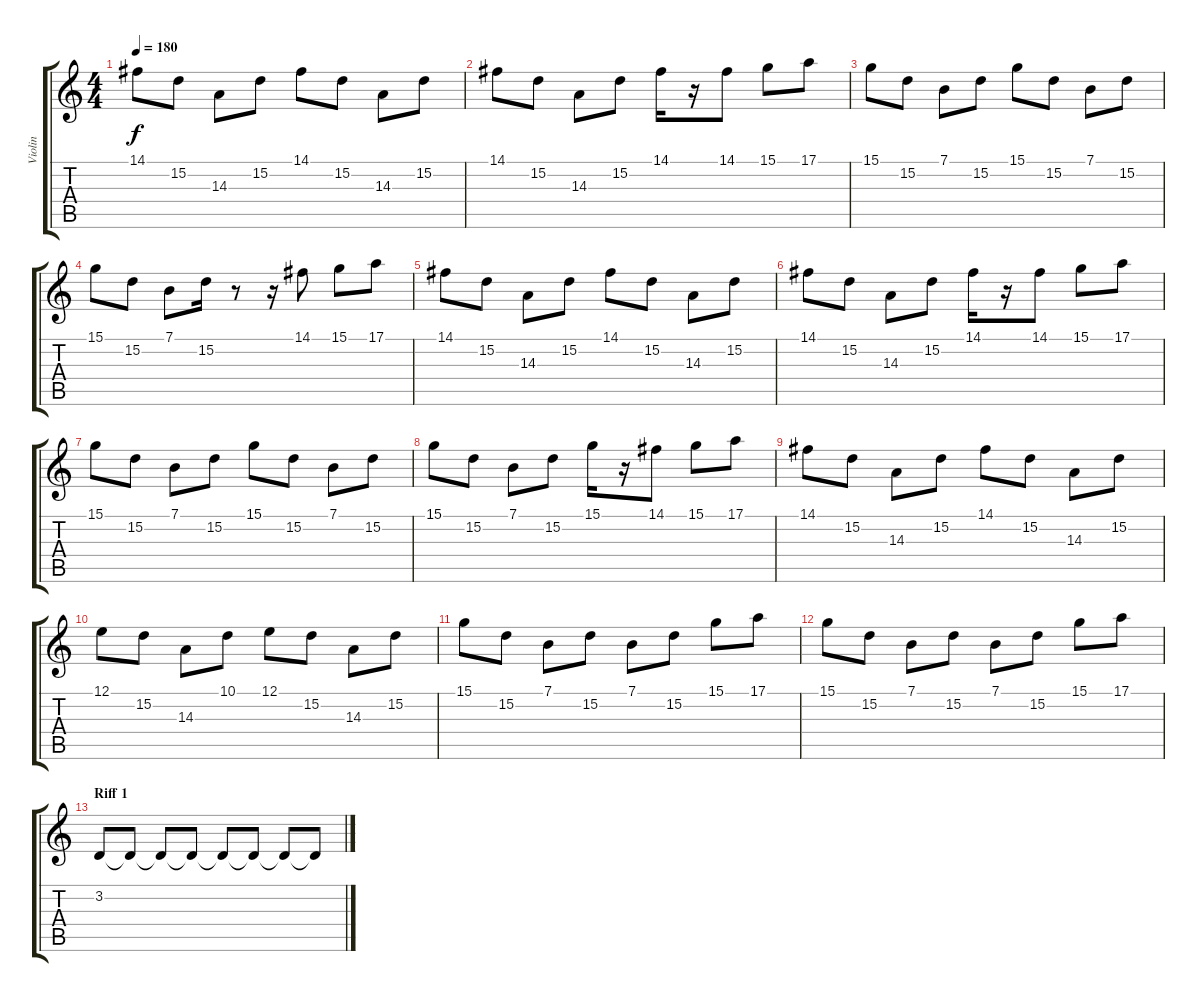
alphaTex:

\track ("Violin" "Violin") {instrument violin}
\staff {score tabs}
\tuning (E4 B3 G3 D3 A2 E2) {hide}
\ts (4 4)
\tempo 180
\clef g2
\ks c
14.1.8{dy f} 15.2.8 14.3.8 15.2.8 14.1.8 15.2.8 14.3.8 15.2.8 |
14.1.8 15.2.8 14.3.8 15.2.8 14.1.16 r.16 14.1.8 15.1.8 17.1.8 |
15.1.8 15.2.8 7.1.8 15.2.8 15.1.8 15.2.8 7.1.8 15.2.8 |
15.1.8 15.2.8 7.1.8 15.2.16 r.8 r.16 14.1.8 15.1.8 17.1.8 |
14.1.8 15.2.8 14.3.8 15.2.8 14.1.8 15.2.8 14.3.8 15.2.8 |
14.1.8 15.2.8 14.3.8 15.2.8 14.1.16 r.16 14.1.8 15.1.8 17.1.8 |
15.1.8 15.2.8 7.1.8 15.2.8 15.1.8 15.2.8 7.1.8 15.2.8 |
15.1.8 15.2.8 7.1.8 15.2.8 15.1.16 r.16 14.1.8 15.1.8 17.1.8 |
14.1.8 15.2.8 14.3.8 15.2.8 14.1.8 15.2.8 14.3.8 15.2.8 |
12.1.8 15.2.8 14.3.8 10.1.8 12.1.8 15.2.8 14.3.8 15.2.8 |
15.1.8 15.2.8 7.1.8 15.2.8 7.1.8 15.2.8 15.1.8 17.1.8 |
15.1.8 15.2.8 7.1.8 15.2.8 7.1.8 15.2.8 15.1.8 17.1.8 |
\section ("" "Riff 1")
3.2.8 3.2{t}.8{volume 12} 3.2{t}.8{volume 10} 3.2{t}.8{volume 8} 3.2{t}.8 3.2{t}.8{volume 6} 3.2{t}.8{volume 3} 3.2{t}.8
